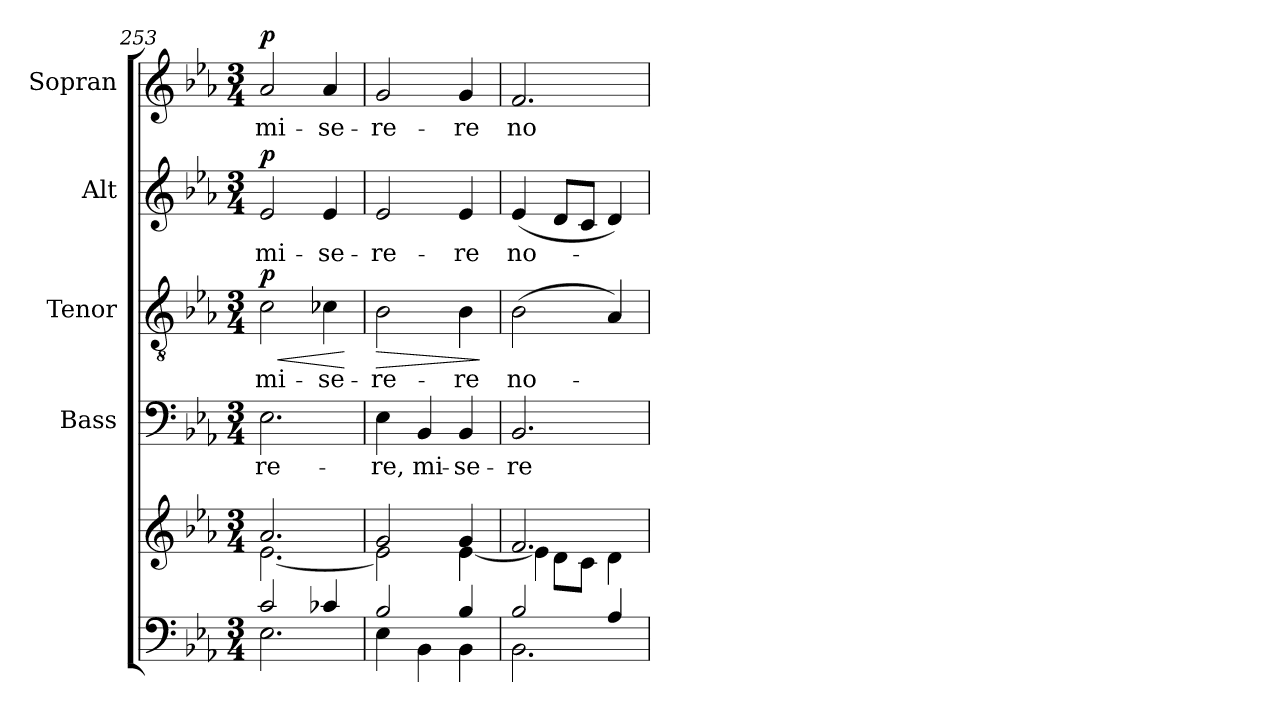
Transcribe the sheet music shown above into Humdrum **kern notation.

**kern	**kern	**kern	**text	**kern	**text	**dynam	**kern	**text	**dynam	**kern	**text	**dynam
*part5	*part5	*part4	*part4	*part3	*part3	*part3	*part2	*part2	*part2	*part1	*part1	*part1
*staff6	*staff5	*staff4	*staff4	*staff3	*staff3	*staff3	*staff2	*staff2	*staff2	*staff1	*staff1	*staff1
*	*	*I"Bass	*	*I"Tenor	*	*	*I"Alt	*	*	*I"Sopran	*	*
*	*	*I'B.	*	*I'T.	*	*	*I'A.	*	*	*I'S.	*	*
*clefF4	*clefG2	*clefF4	*	*clefGv2	*	*	*clefG2	*	*	*clefG2	*	*
*k[b-e-a-]	*k[b-e-a-]	*k[b-e-a-]	*	*k[b-e-a-]	*	*	*k[b-e-a-]	*	*	*k[b-e-a-]	*	*
*E-:	*E-:	*E-:	*	*E-:	*	*	*E-:	*	*	*E-:	*	*
*M3/4	*M3/4	*M3/4	*	*M3/4	*	*	*M3/4	*	*	*M3/4	*	*
=253	=253	=253	=253	=253	=253	=253	=253	=253	=253	=253	=253	=253
*^	*^	*	*	*	*	*	*	*	*	*	*	*
!	!	!	!	!	!LO:LY:b	!	!LO:LY:b	!LO:HP:b	!	!LO:LY:b	!	!	!LO:LY:b	!
!	!	!	!	!	!	!	!	!LO:DY:n=1:a	!	!	!LO:DY:a	!	!	!LO:DY:a
2c/	2.E-\	2.a-/	[<2.e-\	2.E-\	-re-	2c\	mi-	< p	2e-/	mi-	p	2a-/	mi-	p
!	!	!	!	!	!	!	!LO:LY:b	!	!	!LO:LY:b	!	!	!LO:LY:b	!
4c-X/	.	.	.	.	.	4c-X\	-se-	.	4e-/	-se-	.	4a-/	-se-	.
*v	*v	*	*	*	*	*	*	*	*	*	*	*	*	*
*	*v	*v	*	*	*	*	*	*	*	*	*	*	*
.	.	.	.	.	.	[	.	.	.	.	.	.
=254	=254	=254	=254	=254	=254	=254	=254	=254	=254	=254	=254	=254
*^	*^	*	*	*	*	*	*	*	*	*	*	*
!	!	!	!	!	!LO:LY:b	!	!LO:LY:b	!LO:HP:b	!	!LO:LY:b	!	!	!LO:LY:b	!
2B-/	4E-\	2g/	2e-\]	4E-\	-re,	2B-\	-re-	>	2e-/	-re-	.	2g/	-re-	.
!	!	!	!	!	!LO:LY:b	!	!	!	!	!	!	!	!	!
.	4BB-\	.	.	4BB-/	mi-	.	.	.	.	.	.	.	.	.
!	!	!	!	!	!LO:LY:b	!	!LO:LY:b	!	!	!LO:LY:b	!	!	!LO:LY:b	!
4B-/	4BB-\	4g/	[<4e-\	4BB-/	-se-	4B-\	-re	.	4e-/	-re	.	4g/	-re	.
*v	*v	*	*	*	*	*	*	*	*	*	*	*	*	*
*	*v	*v	*	*	*	*	*	*	*	*	*	*	*
.	.	.	.	.	.	]	.	.	.	.	.	.
=255	=255	=255	=255	=255	=255	=255	=255	=255	=255	=255	=255	=255
*^	*^	*	*	*	*	*	*	*	*	*	*	*
!	!	!	!	!	!LO:LY:b	!	!LO:LY:b	!	!	!LO:LY:b	!	!	!LO:LY:b	!
2B-/	2.BB-\	2.f/	4e-\]	2.BB-/	-re-	(>2B-\	no-	.	(<4e-/	no-	.	2.f/	no-	.
.	.	.	8d\L	.	.	.	.	.	8d/L	.	.	.	.	.
.	.	.	8c\J	.	.	.	.	.	8c/J	.	.	.	.	.
4A-/	.	.	4d\	.	.	4A-/)	.	.	4d/)	.	.	.	.	.
*v	*v	*	*	*	*	*	*	*	*	*	*	*	*	*
*	*v	*v	*	*	*	*	*	*	*	*	*	*	*
=	=	=	=	=	=	=	=	=	=	=	=	=
*-	*-	*-	*-	*-	*-	*-	*-	*-	*-	*-	*-	*-
